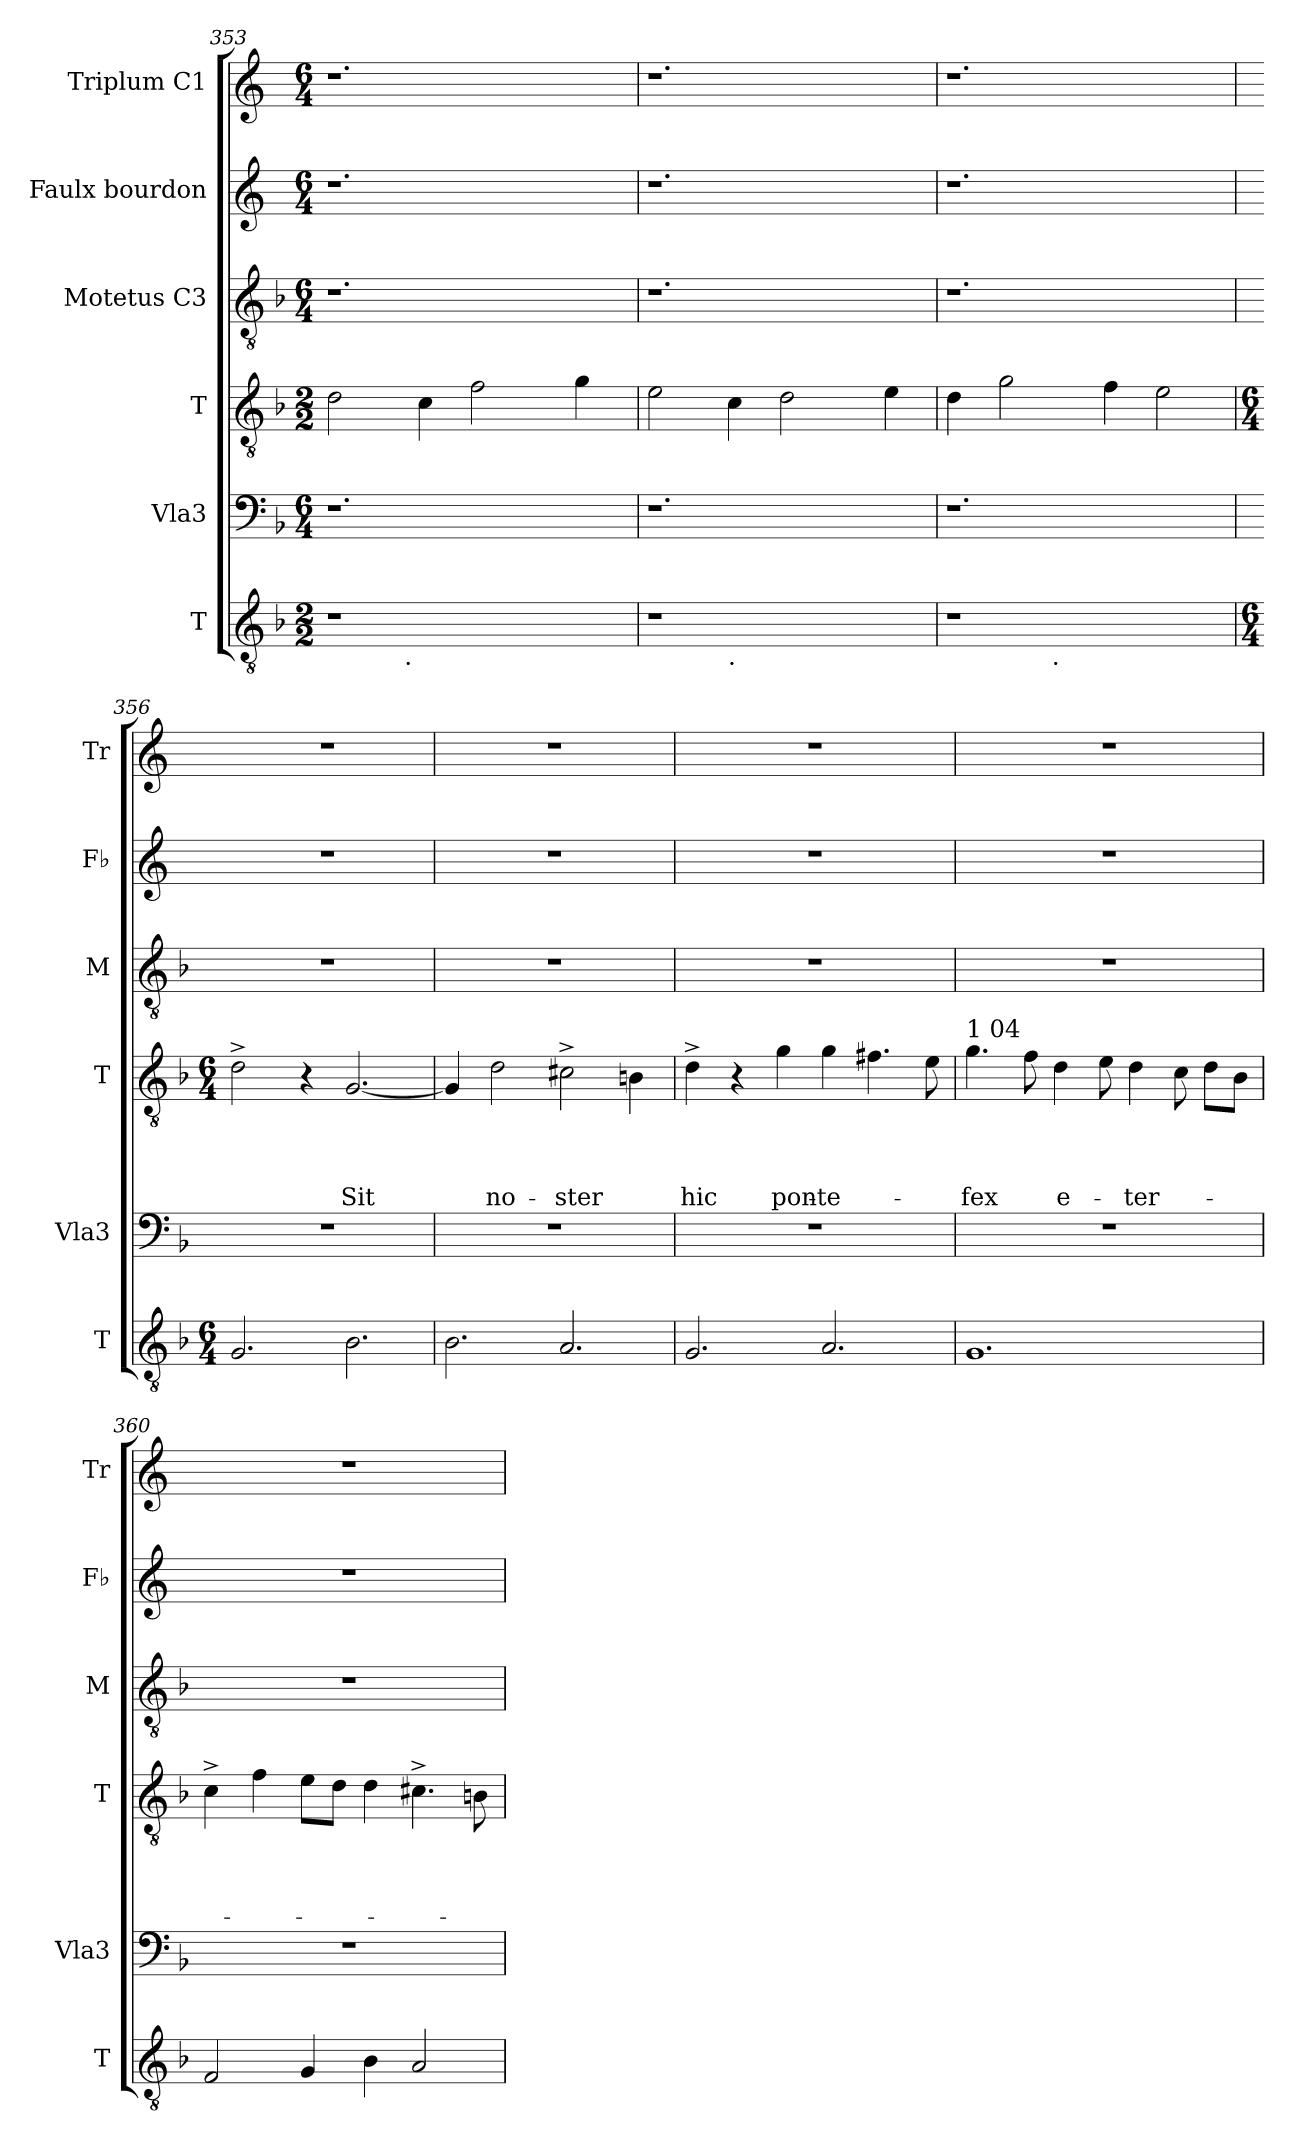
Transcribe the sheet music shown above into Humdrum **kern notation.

**kern	**kern	**kern	**text	**text	**text	**text	**kern	**kern	**kern
*part6	*part5	*part4	*part4	*part4	*part4	*part4	*part3	*part2	*part1
*staff6	*staff5	*staff4	*staff4	*staff4	*staff4	*staff4	*staff3	*staff2	*staff1
*I"T	*I"Vla3	*I"T	*	*	*	*	*I"Motetus C3	*I"Faulx bourdon	*I"Triplum C1
*I'T	*I'Vla3	*I'T	*	*	*	*	*I'M	*I'Fb	*I'Tr
*clefGv2	*clefF4	*clefGv2	*	*	*	*	*clefGv2	*clefG2	*clefG2
*	*	*	*	*	*	*	*	*ITrd-3c-5	*ITrd-3c-5
*k[b-]	*k[b-]	*k[b-]	*	*	*	*	*k[b-]	*k[b-]	*k[b-]
*F:	*F:	*F:	*	*	*	*	*F:	*F:	*F:
*M2/2	*M6/4	*M2/2	*	*	*	*	*M6/4	*M6/4	*M6/4
=353	=353	=353	=353	=353	=353	=353	=353	=353	=353
*^	*	*	*	*	*	*	*	*	*
1r	4...ryy	1.r	2d\	.	.	.	.	1.r	1.r	1.r
!	!LO:TX:b:t=.	!	!	!	!	!	!	!	!	!
.	1ryy	.	.	.	.	.	.	.	.	.
.	.	.	4c\	.	.	.	.	.	.	.
.	.	.	2f\	.	.	.	.	.	.	.
2ryy	.	.	.	.	.	.	.	.	.	.
.	.	.	4g\	.	.	.	.	.	.	.
.	32ryy	.	.	.	.	.	.	.	.	.
!!LO:LB:g=z
=354	=354	=354	=354	=354	=354	=354	=354	=354	=354	=354
1r	2ryy	1.r	2e\	.	.	.	.	1.r	1.r	1.r
!	!LO:TX:b:t=.	!	!	!	!	!	!	!	!	!
.	1ryy	.	4c\	.	.	.	.	.	.	.
.	.	.	2d\	.	.	.	.	.	.	.
2ryy	.	.	.	.	.	.	.	.	.	.
.	.	.	4e\	.	.	.	.	.	.	.
=355	=355	=355	=355	=355	=355	=355	=355	=355	=355	=355
1r	2ryy	1.r	4d\	.	.	.	.	1.r	1.r	1.r
.	.	.	2g\	.	.	.	.	.	.	.
!	!LO:TX:b:t=.	!	!	!	!	!	!	!	!	!
.	1ryy	.	.	.	.	.	.	.	.	.
.	.	.	4f\	.	.	.	.	.	.	.
2ryy	.	.	2e\	.	.	.	.	.	.	.
*v	*v	*	*	*	*	*	*	*	*	*
=356	=356	=356	=356	=356	=356	=356	=356	=356	=356
*M6/4	*	*M6/4	*	*	*	*	*	*	*
2.G/	1.r	2d^>\	.	.	.	.	1.r	1.r	1.r
.	.	4r	.	.	.	.	.	.	.
!	!	!	!	!	!	!LO:LY:b	!	!	!
2.B-\	.	[<2.G/	.	.	.	Sit	.	.	.
=357	=357	=357	=357	=357	=357	=357	=357	=357	=357
2.B-\	1.r	4G/]	.	.	.	.	1.r	1.r	1.r
!	!	!	!	!	!	!LO:LY:b	!	!	!
.	.	2d\	.	.	.	no-	.	.	.
!	!	!	!	!	!	!LO:LY:b	!	!	!
2.A/	.	2c#X^>\	.	.	.	-ster	.	.	.
.	.	4Bn\	.	.	.	.	.	.	.
=358	=358	=358	=358	=358	=358	=358	=358	=358	=358
!	!	!	!	!	!	!LO:LY:b	!	!	!
2.G/	1.r	4d^>\	.	.	.	hic	1.r	1.r	1.r
.	.	4r	.	.	.	.	.	.	.
!	!	!	!	!	!	!LO:LY:b	!	!	!
.	.	4g\	.	.	.	pon-	.	.	.
!	!	!	!	!	!	!LO:LY:b:rj	!	!	!
2.A/	.	4g\	.	.	.	-te-	.	.	.
.	.	4.f#X\	.	.	.	.	.	.	.
.	.	8e\	.	.	.	.	.	.	.
!!LO:LB:g=z
=359	=359	=359	=359	=359	=359	=359	=359	=359	=359
!	!	!LO:TX:a:t=1 04	!	!	!	!	!	!	!
!	!	!	!	!	!	!LO:LY:b	!	!	!
1.G	1.r	4.g\	.	.	.	-fex	1.r	1.r	1.r
.	.	8f\	.	.	.	.	.	.	.
!	!	!	!	!	!	!LO:LY:b	!	!	!
.	.	4d\	.	.	.	e-	.	.	.
.	.	8e\	.	.	.	.	.	.	.
!	!	!	!	!	!	!LO:LY:b	!	!	!
.	.	4d\	.	.	.	-ter-	.	.	.
.	.	8c\	.	.	.	.	.	.	.
.	.	8d\L	.	.	.	.	.	.	.
.	.	8B-\J	.	.	.	.	.	.	.
=360	=360	=360	=360	=360	=360	=360	=360	=360	=360
2F/	1.r	4c^>\	.	.	.	.	1.r	1.r	1.r
.	.	4f\	.	.	.	.	.	.	.
4G/	.	8e\L	.	.	.	.	.	.	.
.	.	8d\J	.	.	.	.	.	.	.
4B-\	.	4d\	.	.	.	.	.	.	.
2A/	.	4.c#X^>\	.	.	.	.	.	.	.
.	.	8Bn\	.	.	.	.	.	.	.
=	=	=	=	=	=	=	=	=	=
*-	*-	*-	*-	*-	*-	*-	*-	*-	*-
